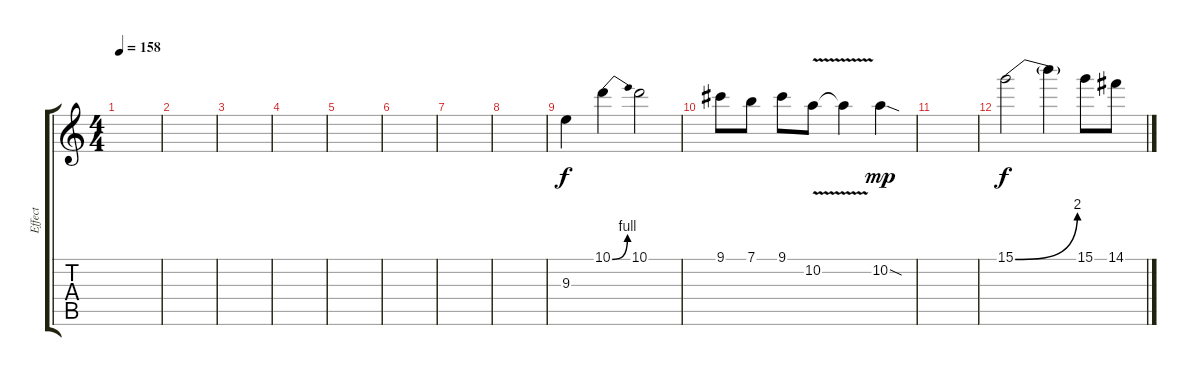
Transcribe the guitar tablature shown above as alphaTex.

\track ("Effect" "Effect") {instrument overdrivenguitar}
\staff {score tabs}
\tuning (E4 B3 G3 D3 A2 E2) {hide}
\ts (4 4)
\section ("" "")
\tempo 158
\clef g2
\ks c
|
|
|
|
|
|
|
|
\section ("" "")
9.3.4 10.1{be (bend 0 0 60 4)}.4 10.1.2 |
9.1.8 7.1.8 9.1.8 10.2{v}.8 10.2{t}.4 10.2{sod}.4{dy mp} |
|
15.1{be (bend 0 0 60 8)}.2{dy f} 15.1{t}.4 15.1.8 14.1.8
